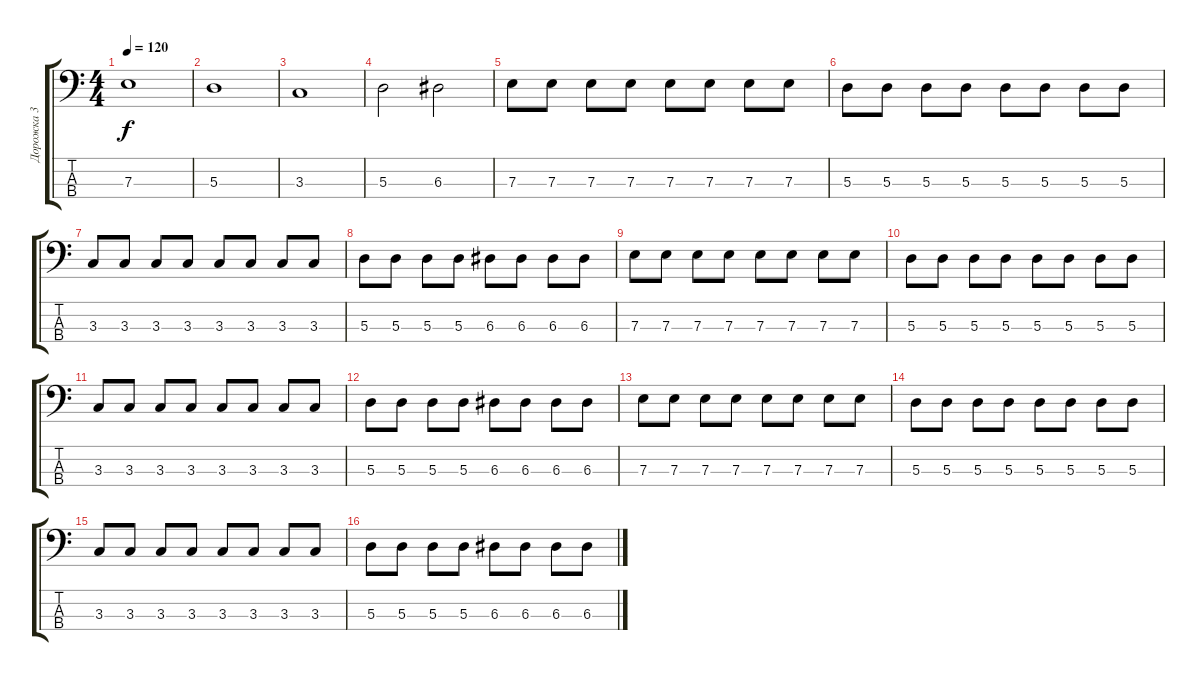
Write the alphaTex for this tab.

\track ("Дорожка 3" "Дорожка 3") {instrument electricbassfinger}
\staff {score tabs}
\tuning (G2 D2 A1 E1) {hide}
\ts (4 4)
\tempo 120
\clef f4
\ks c
7.3.1{dy f instrument electricbassfinger} |
5.3.1 |
3.3.1 |
5.3.2 6.3.2 |
7.3.8 7.3.8 7.3.8 7.3.8 7.3.8 7.3.8 7.3.8 7.3.8 |
5.3.8 5.3.8 5.3.8 5.3.8 5.3.8 5.3.8 5.3.8 5.3.8 |
3.3.8 3.3.8 3.3.8 3.3.8 3.3.8 3.3.8 3.3.8 3.3.8 |
5.3.8 5.3.8 5.3.8 5.3.8 6.3.8 6.3.8 6.3.8 6.3.8 |
7.3.8 7.3.8 7.3.8 7.3.8 7.3.8 7.3.8 7.3.8 7.3.8 |
5.3.8 5.3.8 5.3.8 5.3.8 5.3.8 5.3.8 5.3.8 5.3.8 |
3.3.8 3.3.8 3.3.8 3.3.8 3.3.8 3.3.8 3.3.8 3.3.8 |
5.3.8 5.3.8 5.3.8 5.3.8 6.3.8 6.3.8 6.3.8 6.3.8 |
7.3.8 7.3.8 7.3.8 7.3.8 7.3.8 7.3.8 7.3.8 7.3.8 |
5.3.8 5.3.8 5.3.8 5.3.8 5.3.8 5.3.8 5.3.8 5.3.8 |
3.3.8 3.3.8 3.3.8 3.3.8 3.3.8 3.3.8 3.3.8 3.3.8 |
5.3.8 5.3.8 5.3.8 5.3.8 6.3.8 6.3.8 6.3.8 6.3.8
